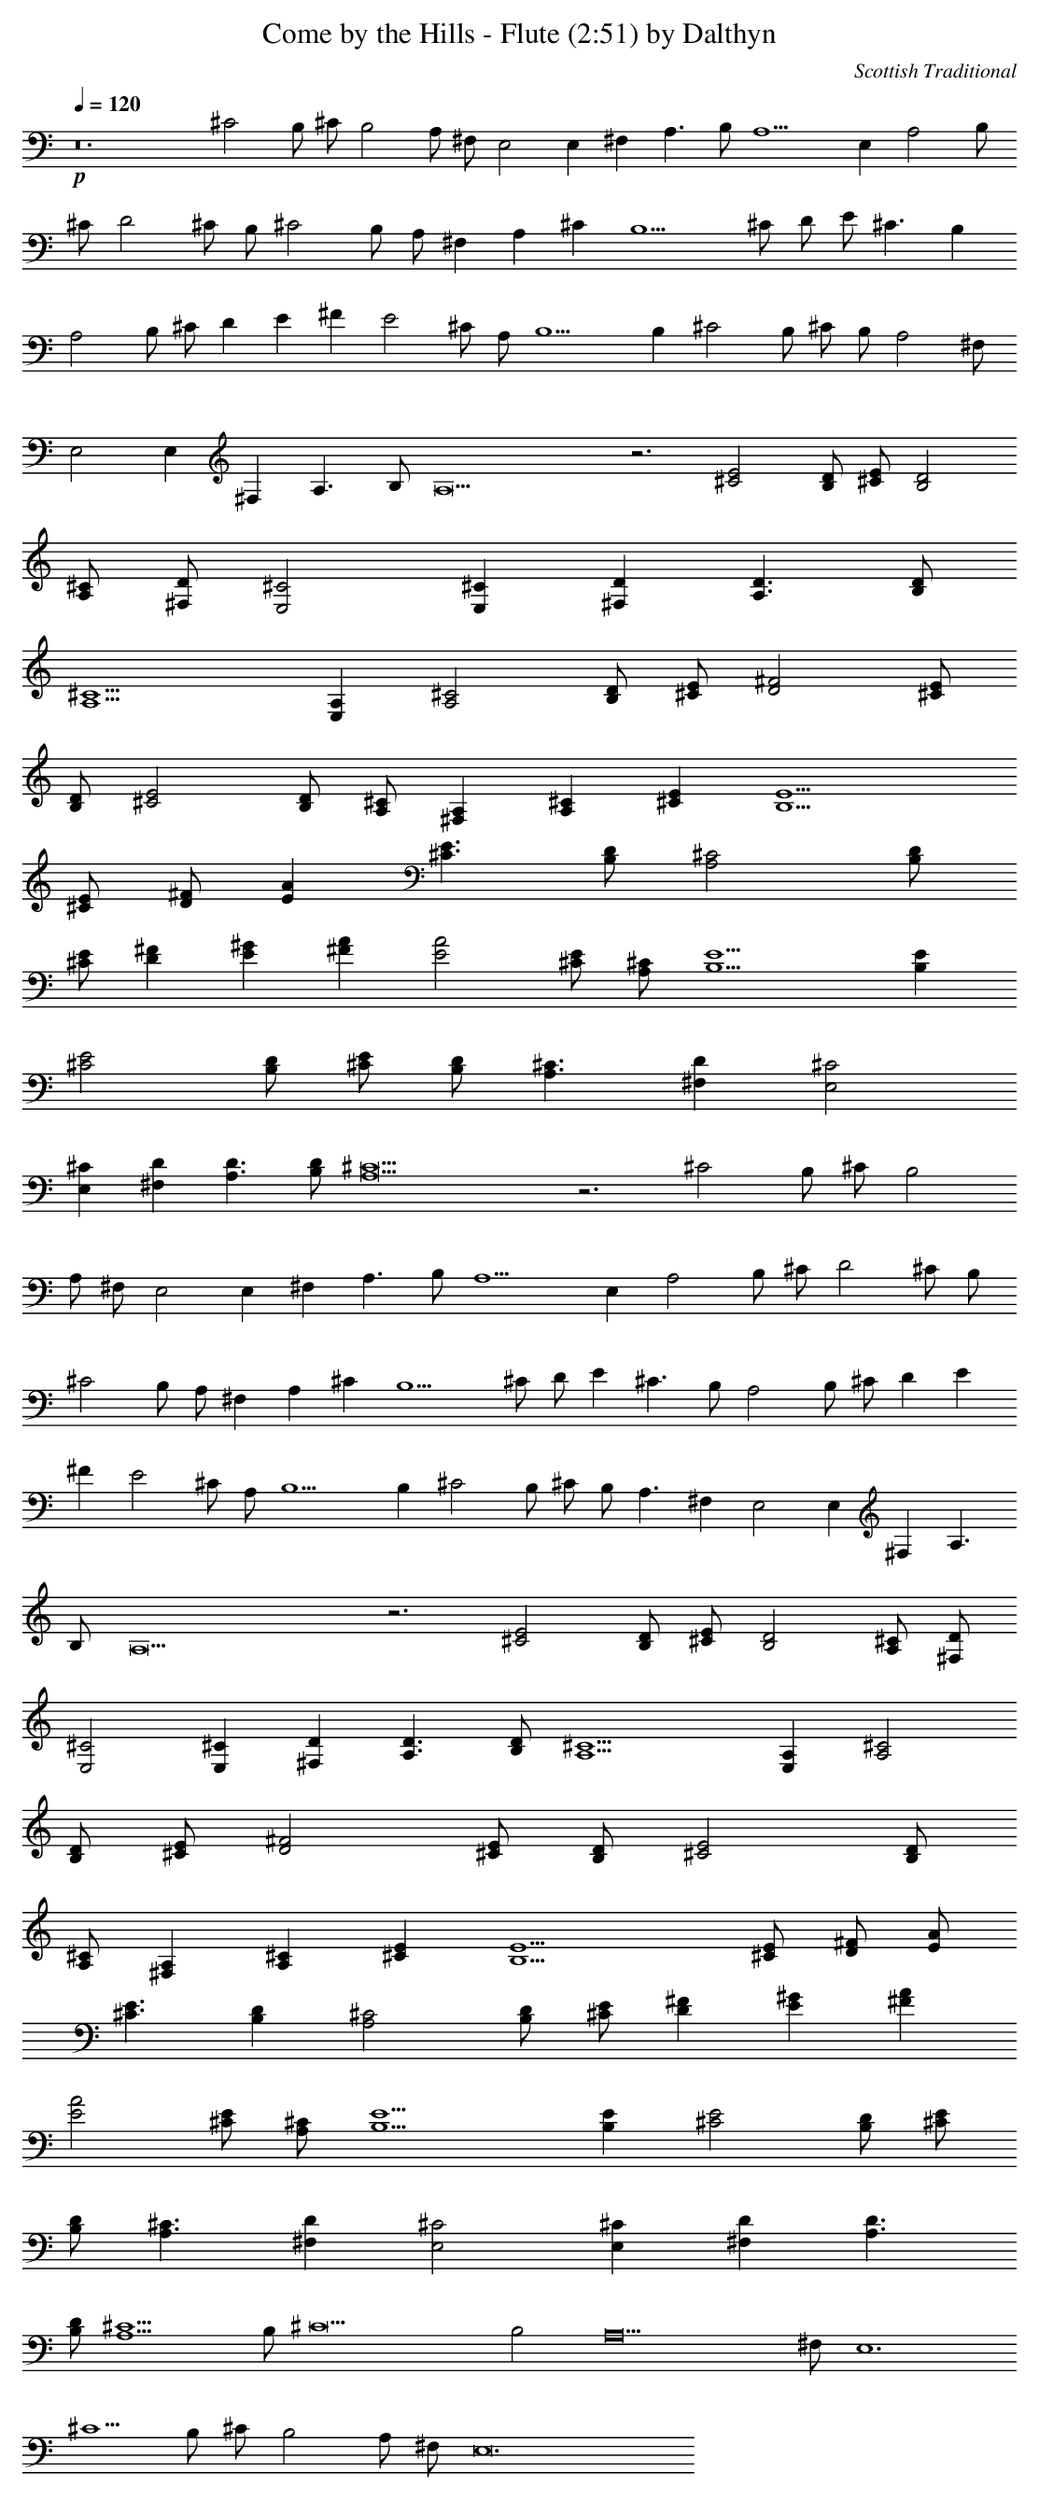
X:1
T:Come by the Hills - Flute (2:51) by Dalthyn
C:Scottish Traditional
L:1/4
Q:120
K:C
+p+
z12 ^C2 B,/2 ^C/2 B,2 A,/2 ^F,/2 E,2 E, ^F, A,3/2 B,/2 A,5 E, A,2 B,/2
^C/2 D2 ^C/2 B,/2 ^C2 B,/2 A,/2 ^F, A, ^C B,5 ^C/2 D/2 E/2 ^C3/2 B,
A,2 B,/2 ^C/2 D E ^F E2 ^C/2 A,/2 B,5 B, ^C2 B,/2 ^C/2 B,/2 A,2 ^F,/2
E,2 E, ^F, A,3/2 B,/2 A,9 z3 [^C2E2] [B,/2D/2] [^C/2E/2] [B,2D2]
[A,/2^C/2] [^F,/2D/2] [E,2^C2] [E,^C] [^F,D] [A,3/2D3/2] [B,/2D/2]
[A,5^C5] [E,A,] [A,2^C2] [B,/2D/2] [^C/2E/2] [D2^F2] [^C/2E/2]
[B,/2D/2] [^C2E2] [B,/2D/2] [A,/2^C/2] [^F,A,] [A,^C] [^CE] [B,5E5]
[^C/2E/2] [D/2^F/2] [EA] [^C3/2E3/2] [B,/2D/2] [A,2^C2] [B,/2D/2]
[^C/2E/2] [D^F] [E^G] [^FA] [E2A2] [^C/2E/2] [A,/2^C/2] [B,5E5] [B,E]
[^C2E2] [B,/2D/2] [^C/2E/2] [B,/2D/2] [A,3/2^C3/2] [^F,D] [E,2^C2]
[E,^C] [^F,D] [A,3/2D3/2] [B,/2D/2] [A,9^C9] z3 ^C2 B,/2 ^C/2 B,2
A,/2 ^F,/2 E,2 E, ^F, A,3/2 B,/2 A,5 E, A,2 B,/2 ^C/2 D2 ^C/2 B,/2
^C2 B,/2 A,/2 ^F, A, ^C B,5 ^C/2 D/2 E ^C3/2 B,/2 A,2 B,/2 ^C/2 D E
^F E2 ^C/2 A,/2 B,5 B, ^C2 B,/2 ^C/2 B,/2 A,3/2 ^F, E,2 E, ^F, A,3/2
B,/2 A,9 z3 [^C2E2] [B,/2D/2] [^C/2E/2] [B,2D2] [A,/2^C/2] [^F,/2D/2]
[E,2^C2] [E,^C] [^F,D] [A,3/2D3/2] [B,/2D/2] [A,5^C5] [E,A,] [A,2^C2]
[B,/2D/2] [^C/2E/2] [D2^F2] [^C/2E/2] [B,/2D/2] [^C2E2] [B,/2D/2]
[A,/2^C/2] [^F,A,] [A,^C] [^CE] [B,5E5] [^C/2E/2] [D/2^F/2] [E/2A/2]
[^C3/2E3/2] [B,D] [A,2^C2] [B,/2D/2] [^C/2E/2] [D^F] [E^G] [^FA]
[E2A2] [^C/2E/2] [A,/2^C/2] [B,5E5] [B,E] [^C2E2] [B,/2D/2] [^C/2E/2]
[B,/2D/2] [A,3/2^C3/2] [^F,D] [E,2^C2] [E,^C] [^F,D] [A,3/2D3/2]
[B,/2D/2] [A,5^C5/2z2] B,/2 [^C19/2z/2] B,2 [A,10z/2] ^F,/2 E,6
[^C5/2z2] B,/2 ^C/2 B,2 A,/2 ^F,/2 E,12
